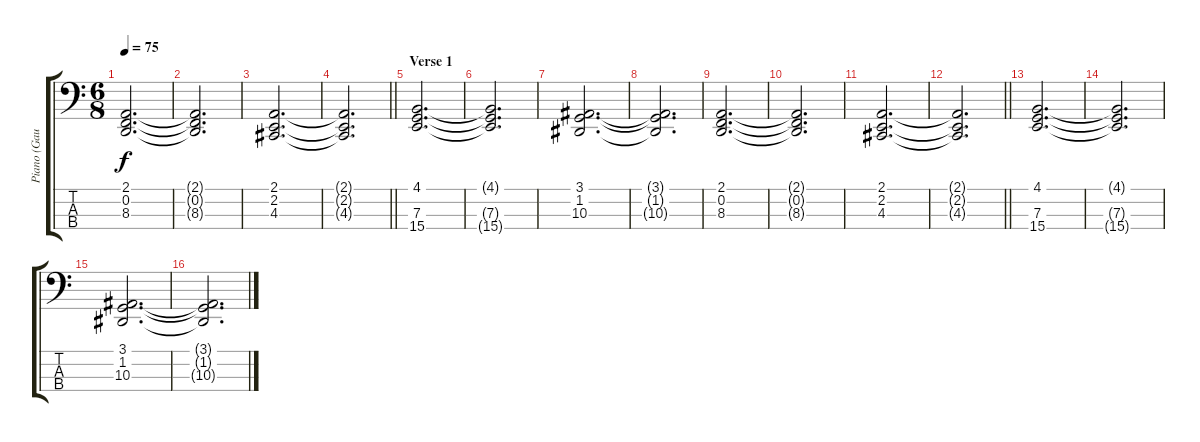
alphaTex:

\track ("Piano (Gauche)" "Piano (Gau") {instrument pad2warm}
\staff {score tabs}
\tuning (G2 D2 A1 E1) {hide}
\ts (6 8)
\tempo 75
\clef f4
\ks c
(2.1 0.2 8.3).2{d dy f} |
(2.1{t} 0.2{t} 8.3{t}).2{d} |
(2.1 2.2 4.3).2{d} |
\barLineRight lightlight
(2.1{t} 2.2{t} 4.3{t}).2{d} |
\section ("" "Verse 1")
(4.1 7.3 15.4).2{d} |
(4.1{t} 7.3{t} 15.4{t}).2{d} |
(3.1 1.2 10.3).2{d} |
(3.1{t} 1.2{t} 10.3{t}).2{d} |
(2.1 0.2 8.3).2{d} |
(2.1{t} 0.2{t} 8.3{t}).2{d} |
(2.1 2.2 4.3).2{d} |
\barLineRight lightlight
(2.1{t} 2.2{t} 4.3{t}).2{d} |
(4.1 7.3 15.4).2{d} |
(4.1{t} 7.3{t} 15.4{t}).2{d} |
(3.1 1.2 10.3).2{d} |
(3.1{t} 1.2{t} 10.3{t}).2{d}
